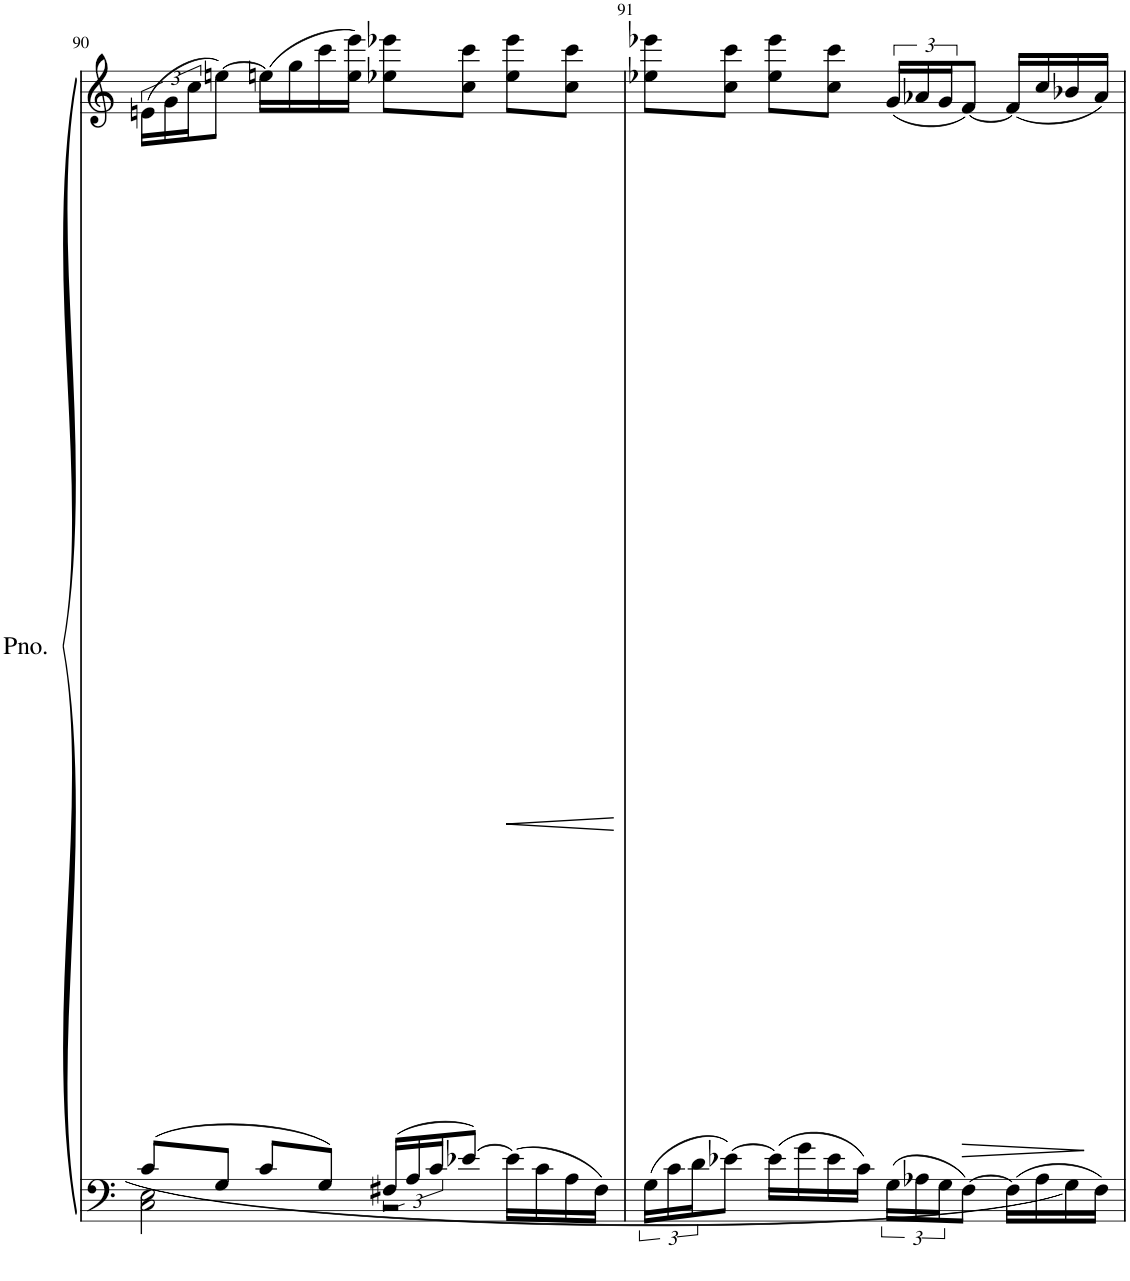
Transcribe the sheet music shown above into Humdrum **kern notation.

**kern	**kern	**dynam
*part1	*part1	*part1
*staff2	*staff1	*staff1/2
*I"Piano	*	*
*I'Pno.	*	*
!!LO:PB:g=z
*clefF4	*clefG2	*
*k[]	*k[]	*
*M4/4	*M4/4	*
=90	=90	=90
*^	*	*
8c/L	2C\ 2E\	24en\LL	.
.	.	24g\	.
.	.	24cc\J	.
8G/J	.	[8een\J	.
8c/L	.	(16een\LL]	.
.	.	16gg\	.
8G/J	.	16ccc\	.
.	.	16ee\ 16eee\JJ)	.
24F#X/LL	2r	8ee-X\ 8eee-X\L	.
24A/	.	.	.
24c/J	.	.	.
[8e-X/J	.	8cc\ 8ccc\J	.
!	!	!	!LO:HP:b
16e-\LL]	.	8ee-\ 8eee-\L	<
16c\	.	.	.
16A\	.	8cc\ 8ccc\J	.
16F#\JJ	.	.	.
*v	*v	*	*
.	.	[
=91	=91	=91
24G\LL	8ee-X\ 8eee-X\L	.
24c\	.	.
24d\J	.	.
[8e-X\J	8cc\ 8ccc\J	.
16e-\LL]	8ee-\ 8eee-\L	.
16g\	.	.
16e-\	8cc\ 8ccc\J	.
16c\JJ	.	.
24G\LL	(24g/LL	.
24A-X\	24a-X/	.
24G\J	24g/J	.
!	!	!LO:HP:b
[8F\J	[8f/J)	>
16F\LL]	(16f/LL]	.
16A-\	16cc/	.
16G\	16b-X/	.
16F\JJ	16a-/JJ)	]
=	=	=
*-	*-	*-
